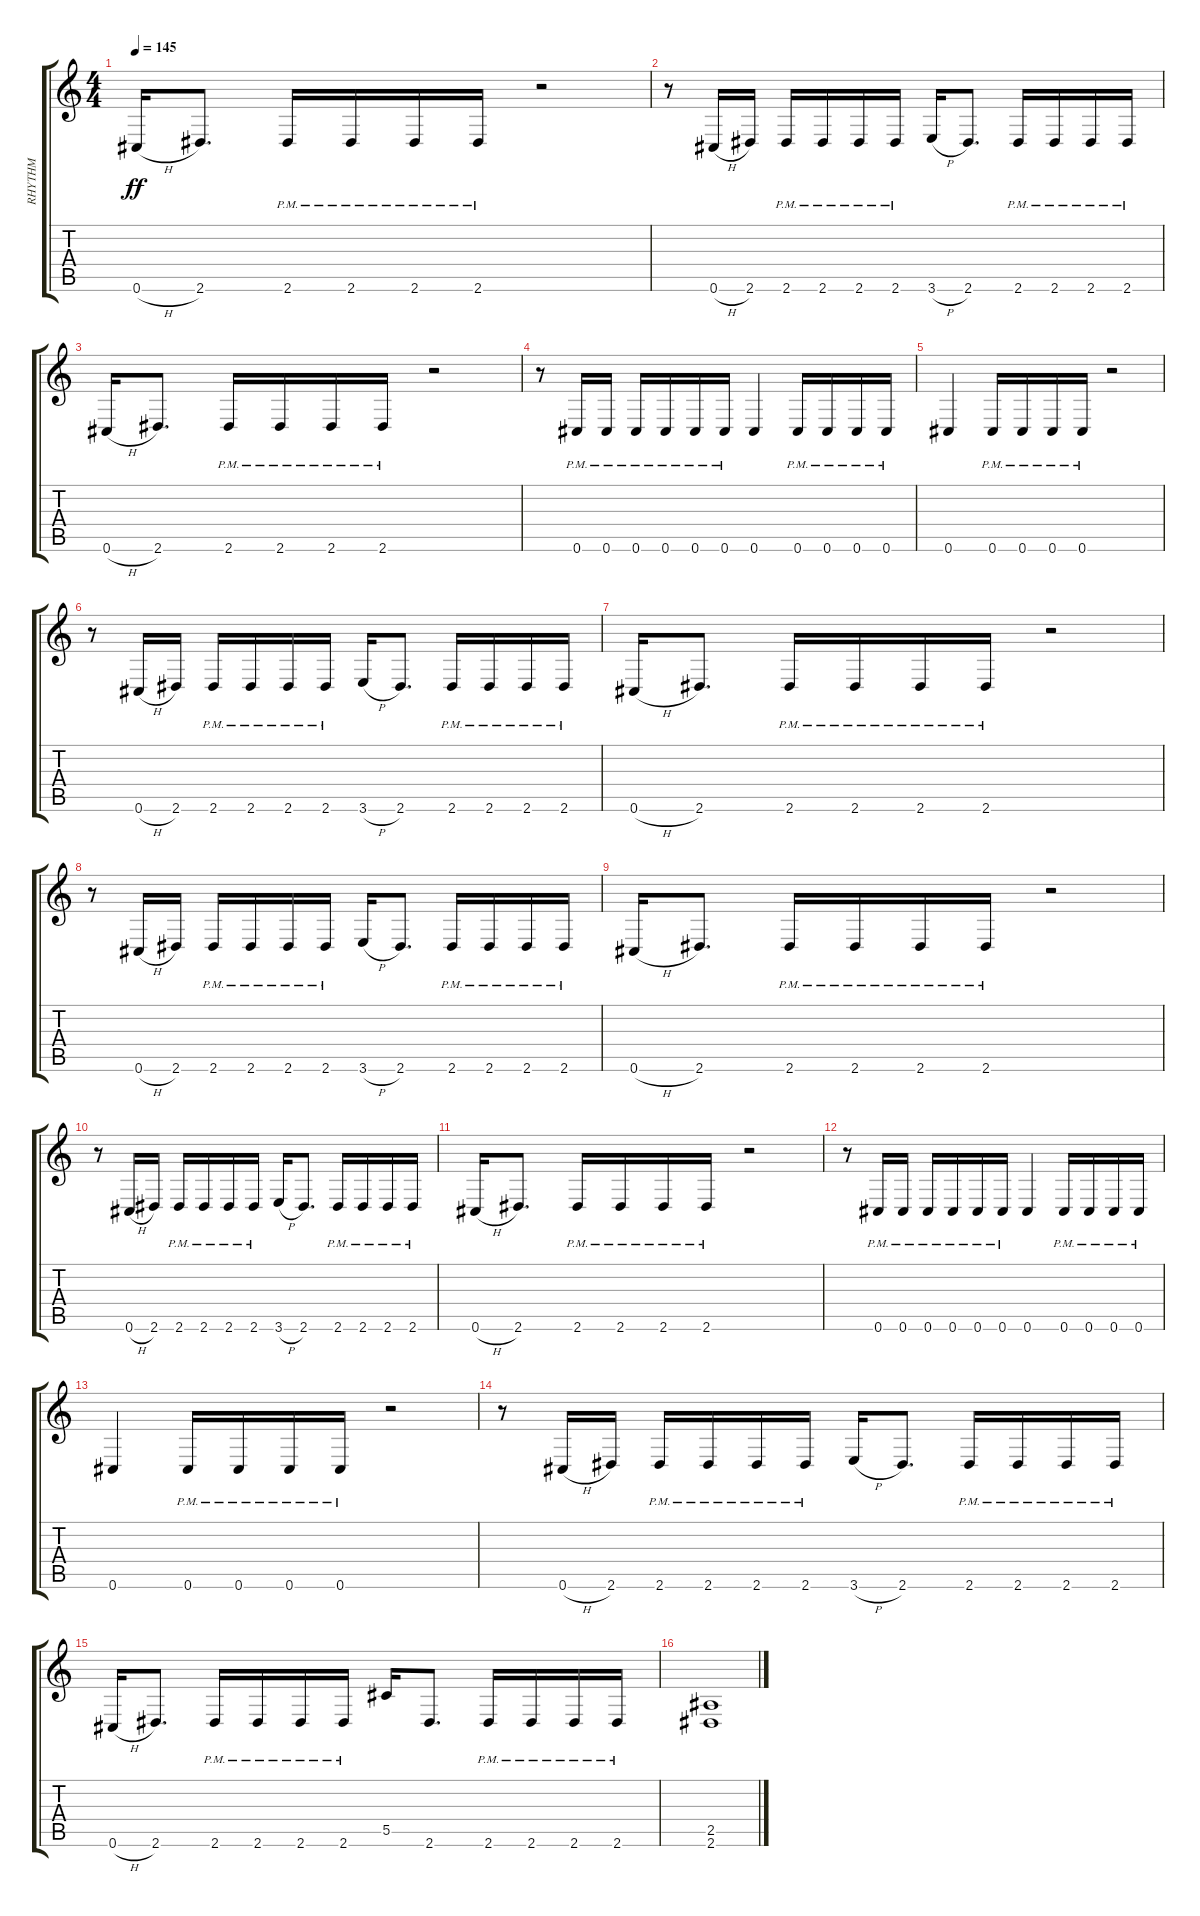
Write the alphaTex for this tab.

\track ("RHYTHM" "RHYTHM") {instrument distortionguitar}
\staff {score tabs}
\tuning (Eb4 Bb3 Gb3 Db3 Ab2 Db2) {hide}
\ts (4 4)
\tempo 145
\clef g2
\ks c
0.6{h}.16{dy ff} 2.6.8{d} 2.6{pm}.16 2.6{pm}.16 2.6{pm}.16 2.6{pm}.16 r.2 |
r.8 0.6{h}.16 2.6.16 2.6{pm}.16 2.6{pm}.16 2.6{pm}.16 2.6{pm}.16 3.6{h}.16 2.6.8{d} 2.6{pm}.16 2.6{pm}.16 2.6{pm}.16 2.6{pm}.16 |
0.6{h}.16 2.6.8{d} 2.6{pm}.16 2.6{pm}.16 2.6{pm}.16 2.6{pm}.16 r.2 |
r.8 0.6{pm}.16 0.6{pm}.16 0.6{pm}.16 0.6{pm}.16 0.6{pm}.16 0.6{pm}.16 0.6.4 0.6{pm}.16 0.6{pm}.16 0.6{pm}.16 0.6{pm}.16 |
0.6.4 0.6{pm}.16 0.6{pm}.16 0.6{pm}.16 0.6{pm}.16 r.2 |
r.8 0.6{h}.16 2.6.16 2.6{pm}.16 2.6{pm}.16 2.6{pm}.16 2.6{pm}.16 3.6{h}.16 2.6.8{d} 2.6{pm}.16 2.6{pm}.16 2.6{pm}.16 2.6{pm}.16 |
0.6{h}.16 2.6.8{d} 2.6{pm}.16 2.6{pm}.16 2.6{pm}.16 2.6{pm}.16 r.2 |
r.8 0.6{h}.16 2.6.16 2.6{pm}.16 2.6{pm}.16 2.6{pm}.16 2.6{pm}.16 3.6{h}.16 2.6.8{d} 2.6{pm}.16 2.6{pm}.16 2.6{pm}.16 2.6{pm}.16 |
0.6{h}.16 2.6.8{d} 2.6{pm}.16 2.6{pm}.16 2.6{pm}.16 2.6{pm}.16 r.2 |
r.8 0.6{h}.16 2.6.16 2.6{pm}.16 2.6{pm}.16 2.6{pm}.16 2.6{pm}.16 3.6{h}.16 2.6.8{d} 2.6{pm}.16 2.6{pm}.16 2.6{pm}.16 2.6{pm}.16 |
0.6{h}.16 2.6.8{d} 2.6{pm}.16 2.6{pm}.16 2.6{pm}.16 2.6{pm}.16 r.2 |
r.8 0.6{pm}.16 0.6{pm}.16 0.6{pm}.16 0.6{pm}.16 0.6{pm}.16 0.6{pm}.16 0.6.4 0.6{pm}.16 0.6{pm}.16 0.6{pm}.16 0.6{pm}.16 |
0.6.4 0.6{pm}.16 0.6{pm}.16 0.6{pm}.16 0.6{pm}.16 r.2 |
r.8 0.6{h}.16 2.6.16 2.6{pm}.16 2.6{pm}.16 2.6{pm}.16 2.6{pm}.16 3.6{h}.16 2.6.8{d} 2.6{pm}.16 2.6{pm}.16 2.6{pm}.16 2.6{pm}.16 |
0.6{h}.16 2.6.8{d} 2.6{pm}.16 2.6{pm}.16 2.6{pm}.16 2.6{pm}.16 5.5.16 2.6.8{d} 2.6{pm}.16 2.6{pm}.16 2.6{pm}.16 2.6{pm}.16 |
(2.5 2.6).1
